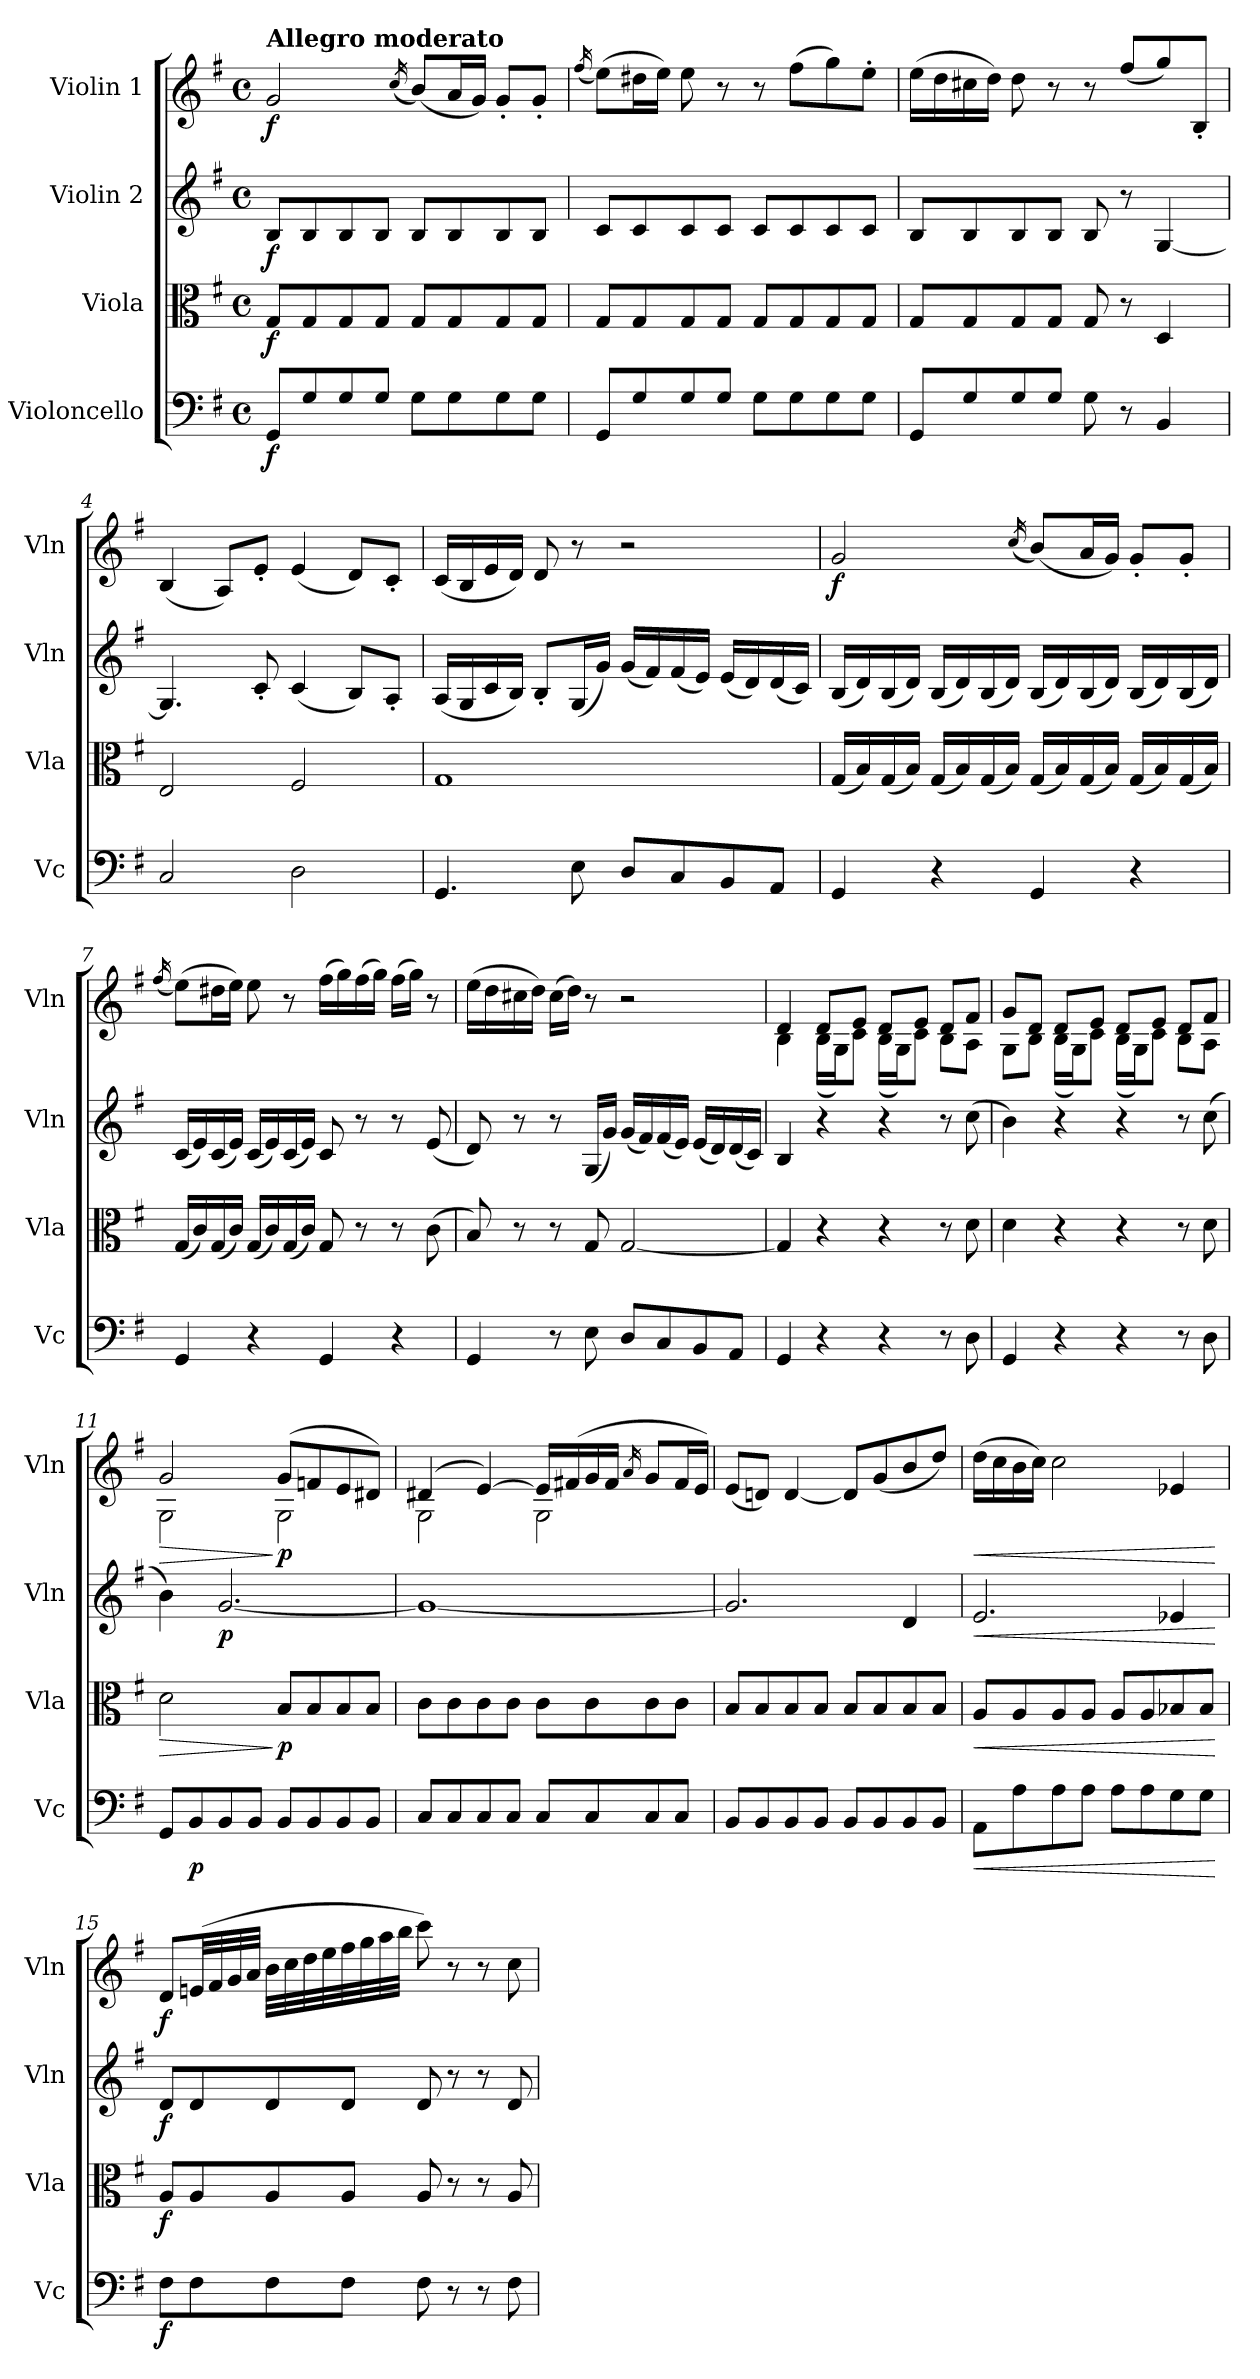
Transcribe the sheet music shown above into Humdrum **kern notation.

**kern	**dynam	**kern	**dynam	**kern	**dynam	**kern	**dynam
*part4	*part4	*part3	*part3	*part2	*part2	*part1	*part1
*staff4	*staff4	*staff3	*staff3	*staff2	*staff2	*staff1	*staff1
*I"Violoncello	*	*I"Viola	*	*I"Violin 2	*	*I"Violin 1	*
*I'Vc	*	*I'Vla	*	*I'Vln	*	*I'Vln	*
*clefF4	*	*clefC3	*	*clefG2	*	*clefG2	*
*k[f#]	*	*k[f#]	*	*k[f#]	*	*k[f#]	*
*M4/4	*	*M4/4	*	*M4/4	*	*M4/4	*
*met(c)	*	*met(c)	*	*met(c)	*	*met(c)	*
=1	=1	=1	=1	=1	=1	=1	=1
!	!	!	!	!	!	!LO:TX:a:B:t=Allegro moderato	!
!	!LO:DY:b	!	!LO:DY:b	!	!LO:DY:b	!	!LO:DY:b
8GG/L	f	8G/L	f	8B/L	f	2g/	f
8G/	.	8G/	.	8B/	.	.	.
8G/	.	8G/	.	8B/	.	.	.
8G/J	.	8G/J	.	8B/J	.	.	.
.	.	.	.	.	.	(<16qcc/	.
8G\L	.	8G/L	.	8B/L	.	(<8b/L)	.
8G\	.	8G/	.	8B/	.	16a/L	.
.	.	.	.	.	.	16g/JJ)	.
8G\	.	8G/	.	8B/	.	8g'/L	.
8G\J	.	8G/J	.	8B/J	.	8g'/J	.
=2	=2	=2	=2	=2	=2	=2	=2
.	.	.	.	.	.	(<16qff#/	.
8GG/L	.	8G/L	.	8c/L	.	(>8ee\L)	.
8G/	.	8G/	.	8c/	.	16dd#X\L	.
.	.	.	.	.	.	16ee\JJ)	.
8G/	.	8G/	.	8c/	.	8ee\	.
8G/J	.	8G/J	.	8c/J	.	8r	.
8G\L	.	8G/L	.	8c/L	.	8r	.
8G\	.	8G/	.	8c/	.	(>8ff#\L	.
8G\	.	8G/	.	8c/	.	8gg\)	.
8G\J	.	8G/J	.	8c/J	.	8ee'\J	.
=3	=3	=3	=3	=3	=3	=3	=3
8GG/L	.	8G/L	.	8B/L	.	(>16ee\LL	.
.	.	.	.	.	.	16dd\	.
8G/	.	8G/	.	8B/	.	16cc#X\	.
.	.	.	.	.	.	16dd\JJ)	.
8G/	.	8G/	.	8B/	.	8dd\	.
8G/J	.	8G/J	.	8B/J	.	8r	.
8G\	.	8G/	.	8B/	.	8r	.
8r	.	8r	.	8r	.	(<8ff#/L	.
4BB/	.	4D/	.	[4G/	.	8gg/)	.
.	.	.	.	.	.	8B'/J	.
=4	=4	=4	=4	=4	=4	=4	=4
2C/	.	2E/	.	4.G/]	.	(<4B/	.
.	.	.	.	.	.	8A/L)	.
.	.	.	.	8c'/	.	8e'/J	.
2D\	.	2F#/	.	(<4c/	.	(<4e/	.
.	.	.	.	8B/L)	.	8d/L)	.
.	.	.	.	8A'/J	.	8c'/J	.
!!LO:LB:g=z
=5	=5	=5	=5	=5	=5	=5	=5
4.GG/	.	1G	.	(<16A/LL	.	(<16c/LL	.
.	.	.	.	16G/	.	16B/	.
.	.	.	.	16c/	.	16e/	.
.	.	.	.	16B/JJ)	.	16d/JJ)	.
.	.	.	.	8B'/L	.	8d/	.
8E\	.	.	.	(<16G/L	.	8r	.
.	.	.	.	16g/JJ)	.	.	.
8D/L	.	.	.	(<16g/LL	.	2r	.
.	.	.	.	16f#/)	.	.	.
8C/	.	.	.	(<16f#/	.	.	.
.	.	.	.	16e/JJ)	.	.	.
8BB/	.	.	.	(<16e/LL	.	.	.
.	.	.	.	16d/)	.	.	.
8AA/J	.	.	.	(<16d/	.	.	.
.	.	.	.	16c/JJ)	.	.	.
=6	=6	=6	=6	=6	=6	=6	=6
!	!	!	!	!	!	!	!LO:DY:b
4GG/	.	(<16G/LL	.	(<16B/LL	.	2g/	f
.	.	16B/)	.	16d/)	.	.	.
.	.	(<16G/	.	(<16B/	.	.	.
.	.	16B/JJ)	.	16d/JJ)	.	.	.
4r	.	(<16G/LL	.	(<16B/LL	.	.	.
.	.	16B/)	.	16d/)	.	.	.
.	.	(<16G/	.	(<16B/	.	.	.
.	.	16B/JJ)	.	16d/JJ)	.	.	.
.	.	.	.	.	.	(<16qcc/	.
4GG/	.	(<16G/LL	.	(<16B/LL	.	(<8b/L)	.
.	.	16B/)	.	16d/)	.	.	.
.	.	(<16G/	.	(<16B/	.	16a/L	.
.	.	16B/JJ)	.	16d/JJ)	.	16g/JJ)	.
4r	.	(<16G/LL	.	(<16B/LL	.	8g'/L	.
.	.	16B/)	.	16d/)	.	.	.
.	.	(<16G/	.	(<16B/	.	8g'/J	.
.	.	16B/JJ)	.	16d/JJ)	.	.	.
=7	=7	=7	=7	=7	=7	=7	=7
.	.	.	.	.	.	(<16qff#/	.
4GG/	.	(<16G/LL	.	(<16c/LL	.	(>8ee\L)	.
.	.	16c/)	.	16e/)	.	.	.
.	.	(<16G/	.	(<16c/	.	16dd#X\L	.
.	.	16c/JJ)	.	16e/JJ)	.	16ee\JJ)	.
4r	.	(<16G/LL	.	(<16c/LL	.	8ee\	.
.	.	16c/)	.	16e/)	.	.	.
.	.	(<16G/	.	(<16c/	.	8r	.
.	.	16c/JJ)	.	16e/JJ)	.	.	.
4GG/	.	8G/	.	8c/	.	(>16ff#\LL	.
.	.	.	.	.	.	16gg\)	.
.	.	8r	.	8r	.	(>16ff#\	.
.	.	.	.	.	.	16gg\JJ)	.
4r	.	8r	.	8r	.	(>16ff#\LL	.
.	.	.	.	.	.	16gg\JJ)	.
.	.	(>8c\	.	(<8e/	.	8r	.
!!LO:LB:g=z
=8	=8	=8	=8	=8	=8	=8	=8
4GG/	.	8B/)	.	8d/)	.	(>16ee\LL	.
.	.	.	.	.	.	16dd\	.
.	.	8r	.	8r	.	16cc#X\	.
.	.	.	.	.	.	16dd\JJ)	.
8r	.	8r	.	8r	.	(>16cc#\LL	.
.	.	.	.	.	.	16dd\JJ)	.
8E\	.	8G/	.	(<16G/LL	.	8r	.
.	.	.	.	16g/JJ)	.	.	.
8D/L	.	[2G/	.	(<16g/LL	.	2r	.
.	.	.	.	16f#/)	.	.	.
8C/	.	.	.	(<16f#/	.	.	.
.	.	.	.	16e/JJ)	.	.	.
8BB/	.	.	.	(<16e/LL	.	.	.
.	.	.	.	16d/)	.	.	.
8AA/J	.	.	.	(<16d/	.	.	.
.	.	.	.	16c/JJ)	.	.	.
=9	=9	=9	=9	=9	=9	=9	=9
*	*	*	*	*	*	*^	*
4GG/	.	4G/]	.	4B/	.	4d/	4B\	.
4r	.	4r	.	4r	.	8d/L	(<16B\LL	.
.	.	.	.	.	.	.	16G\J)	.
.	.	.	.	.	.	8e/J	8c\J	.
4r	.	4r	.	4r	.	8d/L	(<16B\LL	.
.	.	.	.	.	.	.	16G\J)	.
.	.	.	.	.	.	8e/J	8c\J	.
8r	.	8r	.	8r	.	8d/L	8B\L	.
8D\	.	8d\	.	(>8cc\	.	8f#/J	8A\J	.
=10	=10	=10	=10	=10	=10	=10	=10	=10
4GG/	.	4d\	.	4b\)	.	8g/L	8G\L	.
.	.	.	.	.	.	8d/J	8B\J	.
4r	.	4r	.	4r	.	8d/L	(<16B\LL	.
.	.	.	.	.	.	.	16G\J)	.
.	.	.	.	.	.	8e/J	8c\J	.
4r	.	4r	.	4r	.	8d/L	(<16B\LL	.
.	.	.	.	.	.	.	16G\J)	.
.	.	.	.	.	.	8e/J	8c\J	.
8r	.	8r	.	8r	.	8d/L	8B\L	.
8D\	.	8d\	.	(>8cc\	.	8f#/J	8A\J	.
=11	=11	=11	=11	=11	=11	=11	=11	=11
!	!	!	!LO:HP:b	!	!	!	!	!LO:HP:b
8GG/L	.	2d\	>	4b\)	.	2g/	2G\	>
!	!LO:DY:b	!	!	!	!	!	!	!
8BB/	p	.	.	.	.	.	.	.
!	!	!	!	!	!LO:DY:b	!	!	!
8BB/	.	.	.	[2.g/	p	.	.	.
8BB/J	.	.	.	.	.	.	.	.
!	!	!	!LO:DY:n=1:b	!	!	!	!	!LO:DY:n=1:b
8BB/L	.	8B/L	] p	.	.	(>8g/L	2G\	] p
8BB/	.	8B/	.	.	.	8fn/	.	.
8BB/	.	8B/	.	.	.	8e/	.	.
8BB/J	.	8B/J	.	.	.	8d#X/J)	.	.
!!LO:LB:g=z	!!
=12	=12	=12	=12	=12	=12	=12	=12	=12
8C/L	.	8c\L	.	1g_	.	(>4d#X/	2G\	.
8C/	.	8c\	.	.	.	.	.	.
8C/	.	8c\	.	.	.	[4e/)	.	.
8C/J	.	8c\J	.	.	.	.	.	.
8C/L	.	8c\L	.	.	.	16e/LL]	2G\	.
.	.	.	.	.	.	(>16f#X/	.	.
8C/	.	8c\	.	.	.	16g/	.	.
.	.	.	.	.	.	16f#/JJ	.	.
.	.	.	.	.	.	16qa/	.	.
8C/	.	8c\	.	.	.	8g/L	.	.
8C/J	.	8c\J	.	.	.	16f#/L	.	.
.	.	.	.	.	.	16e/JJ)	.	.
*	*	*	*	*	*	*v	*v	*
=13	=13	=13	=13	=13	=13	=13	=13
8BB/L	.	8B/L	.	2.g/]	.	(<8e/L	.
8BB/	.	8B/	.	.	.	8dn/J)	.
8BB/	.	8B/	.	.	.	[4d/	.
8BB/J	.	8B/J	.	.	.	.	.
8BB/L	.	8B/L	.	.	.	8d/L]	.
8BB/	.	8B/	.	.	.	(<8g/	.
8BB/	.	8B/	.	4d/	.	8b/	.
8BB/J	.	8B/J	.	.	.	8dd/J)	.
=14	=14	=14	=14	=14	=14	=14	=14
!	!LO:HP:b	!	!LO:HP:b	!	!LO:HP:b	!	!LO:HP:b
8AA\L	<	8A/L	<	2.e/	<	(>16dd\LL	<
.	.	.	.	.	.	16cc\	.
8A\	.	8A/	.	.	.	16b\	.
.	.	.	.	.	.	16cc\JJ)	.
8A\	.	8A/	.	.	.	2cc\	.
8A\J	.	8A/J	.	.	.	.	.
8A\L	.	8A/L	.	.	.	.	.
8A\	.	8A/	.	.	.	.	.
8G\	.	8B-X/	.	4e-X/	.	4e-X/	.
8G\J	.	8B-/J	.	.	.	.	.
.	[	.	[	.	[	.	[
=15	=15	=15	=15	=15	=15	=15	=15
!	!LO:DY:b	!	!LO:DY:b	!	!LO:DY:b	!	!LO:DY:b
8F#\L	f	8A/L	f	8d/L	f	8d/L	f
8F#\	.	8A/	.	8d/	.	(>32en/LL	.
.	.	.	.	.	.	32f#/	.
.	.	.	.	.	.	32g/	.
.	.	.	.	.	.	32a/JJJ	.
8F#\	.	8A/	.	8d/	.	32b\LLL	.
.	.	.	.	.	.	32cc\	.
.	.	.	.	.	.	32dd\	.
.	.	.	.	.	.	32ee\	.
8F#\J	.	8A/J	.	8d/J	.	32ff#\	.
.	.	.	.	.	.	32gg\	.
.	.	.	.	.	.	32aa\	.
.	.	.	.	.	.	32bb\JJJ	.
8F#\	.	8A/	.	8d/	.	8ccc\)	.
8r	.	8r	.	8r	.	8r	.
8r	.	8r	.	8r	.	8r	.
8F#\	.	8A/	.	8d/	.	8cc\	.
=	=	=	=	=	=	=	=
*-	*-	*-	*-	*-	*-	*-	*-
